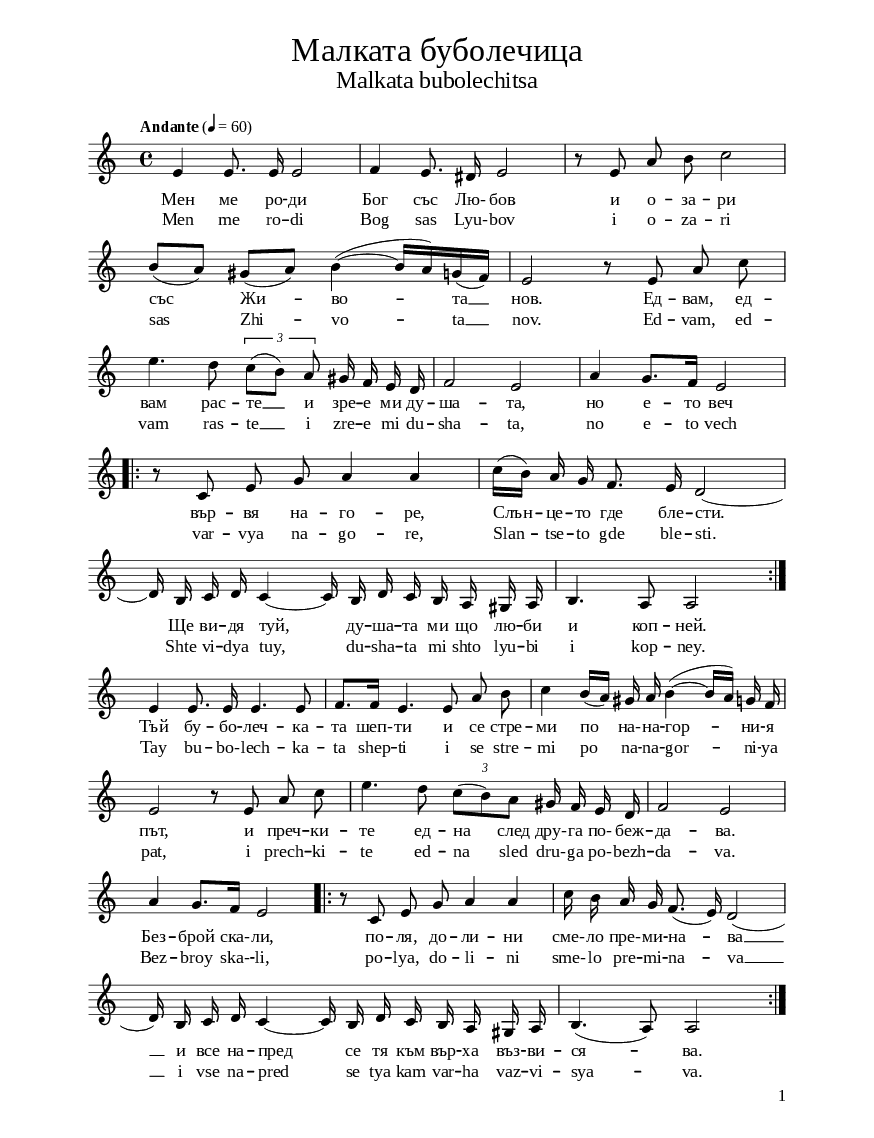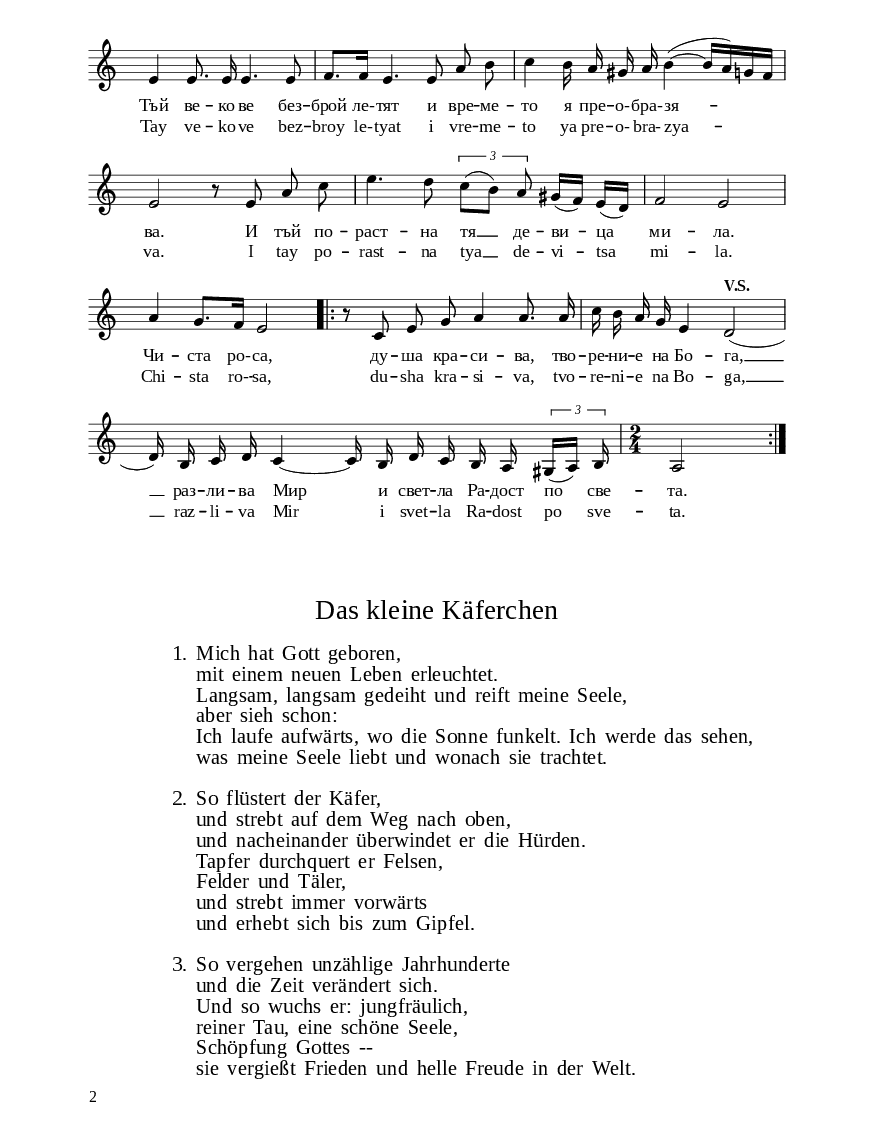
% Виж за разположението на текста.
\version "2.24.0"

% include paper part and global functions
\include "include/globals.ily"

\bookpart {
  \label #'ref173
  \tocItem \markup "Малката буболечица – Malkata bubolechitsa"
  \include "include/bookpart-paper.ily"
  \score {
    \include "include/score-layout.ily"

    \new Voice \absolute {
      \clef treble
      \key a \minor
      \time 4/4
      \tempoFunc "Andante" 4 "60"
      \autoBeamOff
      e'4  e'8.  e'16  e'2 | % 2
      f'4  e'8.  dis'16  e'2 | % 3
      r8  e'8  a'8  b'8  c''2 \break | % 4
      b'8 ( [  a'8  ])   gis'8 ( [  a'8 ])
      \autoBeamOn b'4  ( ~  b'16   a'16  )   g'16 (
      f'16  )  | % 5
      e'2 r8 \autoBeamOff e'8  a'8  c''8 \break | % 6
      e''4.  d''8 \tweak direction #up \times 2/3 {
        \once \override Slur.positions = #'(1 . 1) c''8  (  [ b'8 ])  a'8 
      }
      gis'16  f'16  e'16  d'16 | % 7
      f'2  e'2 | % 8
      \autoBeamOn a'4  g'8.  f'16  e'2 \break
      \repeat
      volta 2 {
        | % 9
        \autoBeamOff  r8  c'8  e'8  g'8  a'4  a'4 |
        c''16 ( [  b'16 ] )  a'16  g'16
        f'8.  e'16  d'2 ~ | % 11
        d'16  b16  c'16  d'16  c'4 ~
        c'16  b16  d'16  c'16  b16
        a16  gis16  a16 | % 12
        b4.  a8  a2 \break
      }

      e'4 e'8. e'16 e'4. e'8 |\autoBeamOn f'8. f'16  e'4. \autoBeamOff e'8 a'8 b'8 |  c''4 b'16[ ( a'16 ) ] gis'16 a'16 b'4  ( ~ b'16 [a'16] ) g'16 f'16 | \break

      e'2 r8 e'8 a'8 c''8 | e''4. d''8  \tweak direction #up \times 2/3 {
        \once \override Slur.positions = #'(1 . 1) \autoBeamOn c''8  (   b'8 )  a'8
      } \autoBeamOff gis'16 f'16 e'16 d'16 | f'2 e'2 | \break


      \autoBeamOn  a'4 g'8.  f'16  e'2 |  \bar ".|:"  \autoBeamOff r8 c'8 e' g' a'4 a'4 |  c''16 b' a' g' f'8. ( e'16 ) d'2 (| \break

      d'16)  b16  c'16  d'16  c'4 ~
      c'16  b16  d'16  c'16  b16
      a16  gis16  a16 | % 12
      b4. ( a8 ) a2 \break \bar ":|."


      e'4 e'8. e'16 e'4. e'8 | \autoBeamOn f'8. f'16 e'4. \autoBeamOff e'8 a'8 b'8 |  c''4 b'16  a'16 gis'16 a'16 \autoBeamOn b'4  ( ~ b'16 a'16 ) g'16 f'16 | \break

      e'2 r8 \autoBeamOff e'8 a'8 c''8 | e''4. d''8  \tweak direction #up \times 2/3 {
        \once \override Slur.positions = #'(1 . 1) c''8  ( [  b'8 ) ] a'8
      } gis'16 [( f'16 )] e'16 [(d'16) ] | f'2 e'2 | \break


      \autoBeamOn  a'4 g'8.  f'16  e'2 |  \bar ".|:"  \autoBeamOff r8 c'8 e' g' a'4 a'8. a'16 |  c''16 b' a' g' e'4 \tempo "V.S." d'2 (| \break

      d'16)  b16  c'16  d'16  c'4 ~
      c'16  b16  d'16  c'16  b16 a16 \times 2/3 { gis16 [ ( a16 ) ] b16 }| \time 2/4 a2 \break \bar ":|."
    }

    \addlyrics {
      Мен ме ро -- ди Бог със "Лю-" --
      бов и о -- за -- ри със Жи
      -- во -- та __ нов. Ед --
      вам, ед -- вам рас -- те __  и зре
      -- е ми ду -- ша -- та, но е -- то
      веч вър -- вя на -- го -- ре, Слън
      -- це -- то где бле -- сти.
      Ще ви -- дя туй, ду -- ша -- та
      ми що лю -- би и коп -- ней.

      Тъй бу -- бо -- леч -- ка -- та "шеп-" -- ти
      и се стре -- ми по "на-" -- на -- гор -- ни -- я път,
      и преч -- ки -- те ед -- на след "дру-" -- га
      "по-" -- беж -- да -- ва.
      Без -- брой "ска-" -- ли, по -- ля, до -- ли -- ни
      "сме-" -- ло "пре-" -- ми -- на -- ва __
      и все на -- пред се тя към вър -- ха
      въз -- ви -- ся -- ва.

      Тъй ве -- ко -- ве без -- брой "ле-" -- тят
      и вре -- ме -- то я пре -- "о-" -- "бра-" -- зя -- """"ва.
      И тъй по -- раст  -- на тя __ де -- ви -- ца ми -- ла.
      Чи -- ста "ро-" -- са, ду -- ша кра -- си -- ва,
      тво -- ре -- ни -- е на Бо -- га, __
      раз -- ли -- ва Мир и свет -- ла Ра -- дост
      по све -- та.

    }
    \addlyrics {
      Men me ro -- di Bog sas "Lyu-" --
      bov i o -- za -- ri sas Zhi
      -- vo -- ta __ nov. Ed --
      vam, ed -- vam ras -- te __  i zre
      -- e mi du -- sha -- ta, no e -- to
      vech var -- vya na -- go -- re, Slan
      -- tse -- to gde ble -- sti.
      Shte vi -- dya tuy, du -- sha -- ta
      mi shto lyu -- bi i kop -- ney.

      Tay bu -- "bo-" -- lech -- ka -- ta shep -- ti
      i se stre -- mi po na -- na -- gor -- ni -- ya pat,
      i prech -- ki -- te ed -- na sled "dru-" -- ga
      "po-" -- bezh -- da -- va.
      Bez -- broy "ska-" -- li, po -- lya, do -- li -- ni
      "sme-" -- lo pre -- mi -- na -- va __
      i vse na -- pred se tya kam var -- ha
      vaz -- vi -- sya -- va.

      Tay ve -- ko -- ve bez -- broy "le-" -- tyat
      i vre -- me -- to ya pre -- "o-" -- "bra-" -- zya -- """"va.
      I tay po -- rast  -- na tya __ de -- vi -- tsa mi -- la.
      Chi -- sta "ro-" -- sa, du -- sha kra -- si -- va,
      tvo -- re -- ni -- e na Bo -- ga, __
      raz -- li -- va Mir i svet -- la Ra -- dost
      po sve -- ta.
    }

    \header {
      title = \titleFunc "Малката буболечица" "Malkata bubolechitsa"
    }

    \midi{}

  } % score



  \markup \empty-two

  % include foreign translation(s) of the song
  
\version "2.22.1"

\markup \fill-line { \fontsize #deTitleFontSize "Das kleine Käferchen" }
\markup \null
\markup \null
\markup \fontsize #deCoupletFontSize {
  \hspace #8
  \override #`(baseline-skip . ,deCoupletBaselineSkip)
      \column {
  \line {1. Mich hat Gott geboren,}

  \line { "   " mit einem neuen Leben erleuchtet.}

  \line { "   " Langsam, langsam gedeiht und reift meine Seele,}

  \line { "   " aber sieh schon:}

  \line { "   " Ich laufe aufwärts, wo die Sonne funkelt. Ich werde das sehen,}

  \line { "   " was meine Seele liebt und wonach sie trachtet.}
  \line { "  " }

  \line { 2. So flüstert der Käfer,}

  \line { "   " und strebt auf dem Weg nach oben,}

  \line { "   " und nacheinander überwindet er die Hürden. }

  \line { "   " Tapfer durchquert er Felsen, }

  \line { "   " Felder und Täler,}

  \line { "   " und strebt immer vorwärts}

  \line { "   " und erhebt sich bis zum Gipfel.}
  \line { "  " }
  \line { 3. So vergehen unzählige Jahrhunderte}

  \line { "   " und die Zeit verändert sich.}

  \line { "   " Und so wuchs er: jungfräulich,}

  \line { "   " reiner Tau, eine schöne Seele,}

  \line { "   " Schöpfung Gottes --}

  \line { "   " sie vergießt Frieden und helle Freude in der Welt.}
}
}


} % bookpart

% Più mosso
%
